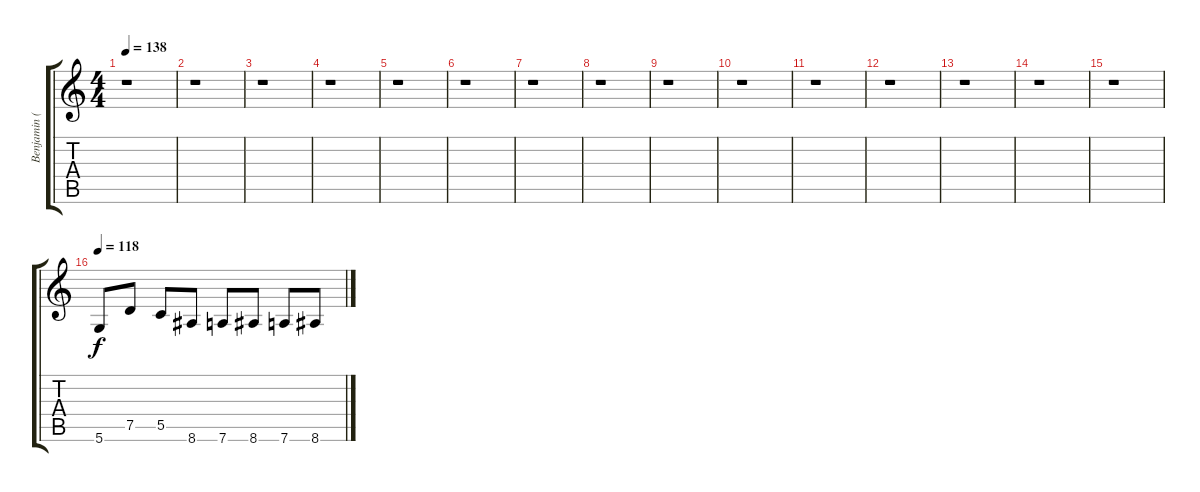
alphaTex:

\track ("Benjamin (KeybExtra)" "Benjamin (") {instrument tinklebell}
\staff {score tabs}
\tuning (D5 A4 F4 C4 G3 D3) {hide}
\ts (4 4)
\tempo 138
\clef g2
\ks c
r.1{dy f} |
r.1 |
r.1 |
r.1 |
r.1 |
r.1 |
r.1 |
r.1 |
r.1 |
r.1 |
r.1 |
r.1 |
r.1 |
r.1 |
r.1 |
\tempo 118
5.6.8 7.5.8 5.5.8 8.6.8 7.6.8 8.6.8 7.6.8 8.6.8
